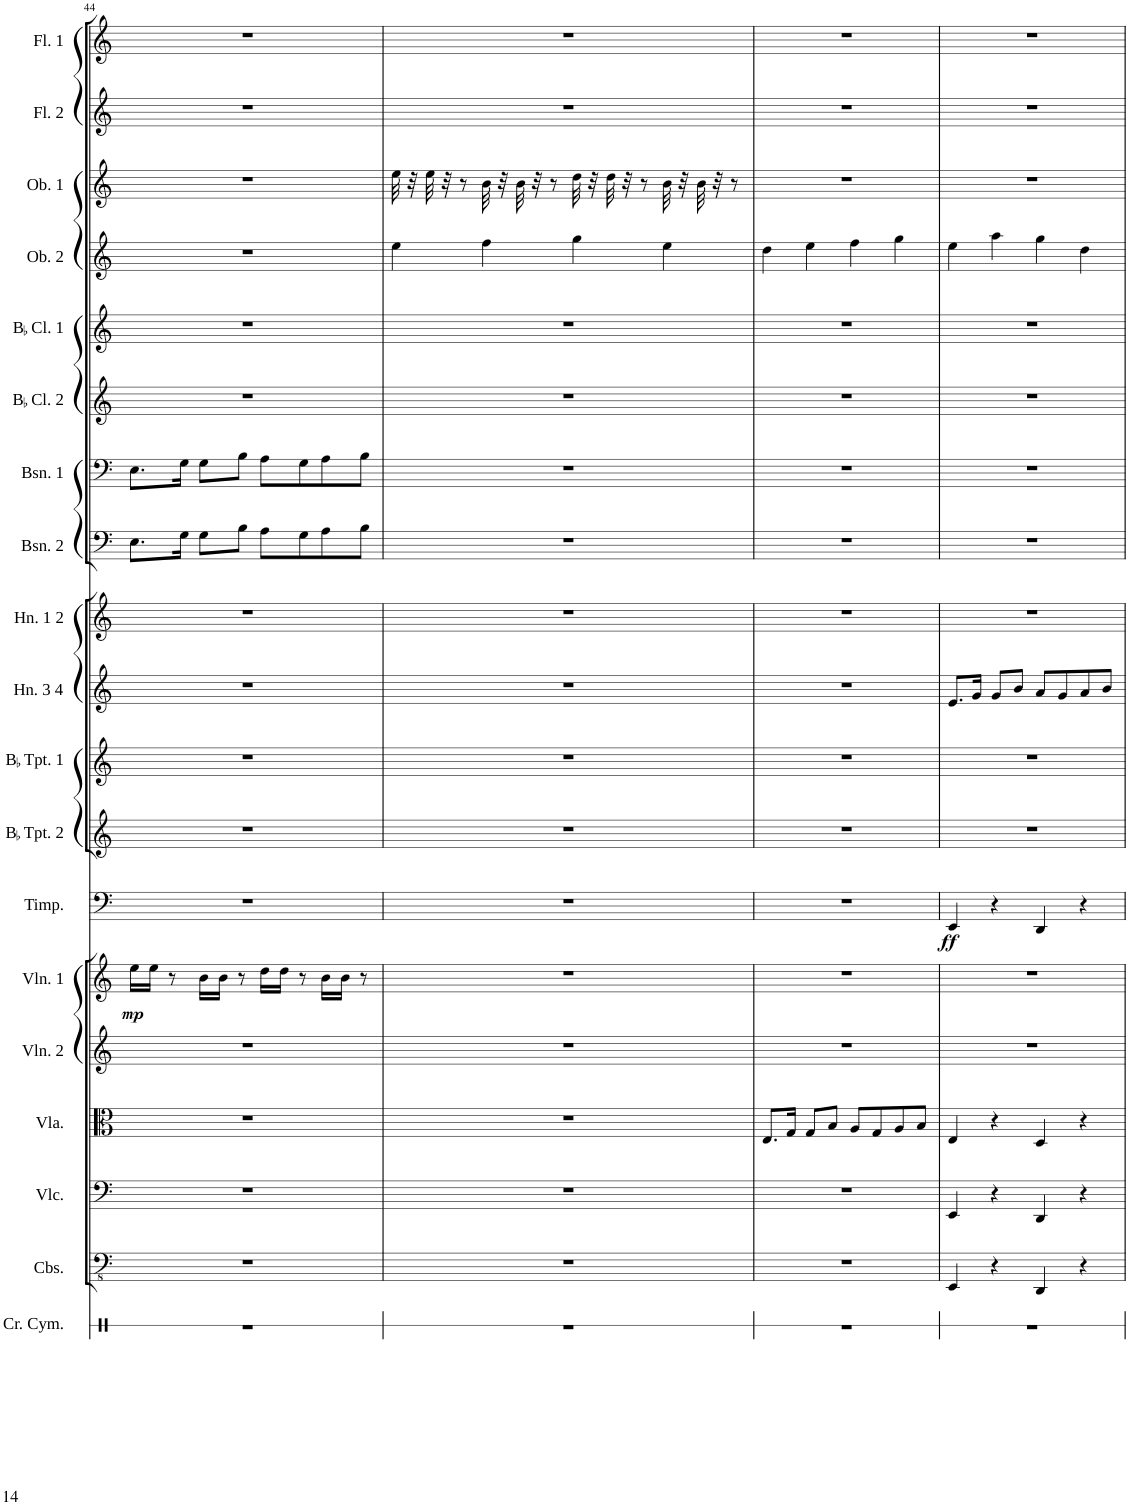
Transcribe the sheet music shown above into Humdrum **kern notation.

**kern	**kern	**kern	**kern	**kern	**kern	**dynam	**kern	**dynam	**kern	**kern	**kern	**kern	**kern	**kern	**kern	**kern	**kern	**kern	**kern	**kern
*part19	*part18	*part17	*part16	*part15	*part14	*part14	*part13	*part13	*part12	*part11	*part10	*part9	*part8	*part7	*part6	*part5	*part4	*part3	*part2	*part1
*staff19	*staff18	*staff17	*staff16	*staff15	*staff14	*staff14	*staff13	*staff13	*staff12	*staff11	*staff10	*staff9	*staff8	*staff7	*staff6	*staff5	*staff4	*staff3	*staff2	*staff1
*I"Crash Cymbal	*I"Contrabass	*I"Violoncello	*I"Viola	*I"Violin 2	*I"Violin 1	*	*I"Timpani	*	*I"BaccidentalFlat Trumpet 2	*I"BaccidentalFlat Trumpet 1	*I"Horn 3 4	*I"Horn 1 2	*I"Bassoon 2	*I"Bassoon 1	*I"BaccidentalFlat Clarinet 2	*I"BaccidentalFlat Clarinet 1	*I"Oboe 2	*I"Oboe 1	*I"Flute 2	*I"Flute 1
*I'Cr. Cym.	*I'Cbs.	*I'Vlc.	*I'Vla.	*I'Vln. 2	*I'Vln. 1	*	*I'Timp.	*	*I'BaccidentalFlat Tpt. 2	*I'BaccidentalFlat Tpt. 1	*I'Hn. 3 4	*I'Hn. 1 2	*I'Bsn. 2	*I'Bsn. 1	*I'BaccidentalFlat Cl. 2	*I'BaccidentalFlat Cl. 1	*I'Ob. 2	*I'Ob. 1	*I'Fl. 2	*I'Fl. 1
!!LO:PB:g=z
*clefX	*clefFv4	*clefF4	*clefC3	*clefG2	*clefG2	*	*clefF4	*	*clefG2	*clefG2	*clefG2	*clefG2	*clefF4	*clefF4	*clefG2	*clefG2	*clefG2	*clefG2	*clefG2	*clefG2
*	*	*	*	*	*	*	*	*	*ITrd1c2	*ITrd1c2	*ITrd4c7	*ITrd4c7	*	*	*ITrd1c2	*ITrd1c2	*	*	*	*
*k[]	*k[]	*k[]	*k[]	*k[]	*k[]	*	*k[]	*	*k[]	*k[]	*k[]	*k[]	*k[]	*k[]	*k[]	*k[]	*k[]	*k[]	*k[]	*k[]
*M4/4	*M4/4	*M4/4	*M4/4	*M4/4	*M4/4	*	*M4/4	*	*M4/4	*M4/4	*M4/4	*M4/4	*M4/4	*M4/4	*M4/4	*M4/4	*M4/4	*M4/4	*M4/4	*M4/4
=44	=44	=44	=44	=44	=44	=44	=44	=44	=44	=44	=44	=44	=44	=44	=44	=44	=44	=44	=44	=44
!	!	!	!	!	!	!LO:DY:b	!	!	!	!	!	!	!	!	!	!	!	!	!	!
1r	1r	1r	1r	1r	16ee\LL	mp	1r	.	1r	1r	1r	1r	8.E\L	8.E\L	1r	1r	1r	1r	1r	1r
.	.	.	.	.	16ee\JJ	.	.	.	.	.	.	.	.	.	.	.	.	.	.	.
.	.	.	.	.	8r	.	.	.	.	.	.	.	.	.	.	.	.	.	.	.
.	.	.	.	.	.	.	.	.	.	.	.	.	16G\Jk	16G\Jk	.	.	.	.	.	.
.	.	.	.	.	16b\LL	.	.	.	.	.	.	.	8G\L	8G\L	.	.	.	.	.	.
.	.	.	.	.	16b\JJ	.	.	.	.	.	.	.	.	.	.	.	.	.	.	.
.	.	.	.	.	8r	.	.	.	.	.	.	.	8B\J	8B\J	.	.	.	.	.	.
.	.	.	.	.	16dd\LL	.	.	.	.	.	.	.	8A\L	8A\L	.	.	.	.	.	.
.	.	.	.	.	16dd\JJ	.	.	.	.	.	.	.	.	.	.	.	.	.	.	.
.	.	.	.	.	8r	.	.	.	.	.	.	.	8G\	8G\	.	.	.	.	.	.
.	.	.	.	.	16b\LL	.	.	.	.	.	.	.	8A\	8A\	.	.	.	.	.	.
.	.	.	.	.	16b\JJ	.	.	.	.	.	.	.	.	.	.	.	.	.	.	.
.	.	.	.	.	8r	.	.	.	.	.	.	.	8B\J	8B\J	.	.	.	.	.	.
=45	=45	=45	=45	=45	=45	=45	=45	=45	=45	=45	=45	=45	=45	=45	=45	=45	=45	=45	=45	=45
1r	1r	1r	1r	1r	1r	.	1r	.	1r	1r	1r	1r	1r	1r	1r	1r	4ee\	32ee\	1r	1r
.	.	.	.	.	.	.	.	.	.	.	.	.	.	.	.	.	.	32r	.	.
.	.	.	.	.	.	.	.	.	.	.	.	.	.	.	.	.	.	32ee\	.	.
.	.	.	.	.	.	.	.	.	.	.	.	.	.	.	.	.	.	32r	.	.
.	.	.	.	.	.	.	.	.	.	.	.	.	.	.	.	.	.	8r	.	.
.	.	.	.	.	.	.	.	.	.	.	.	.	.	.	.	.	4ff\	32b\	.	.
.	.	.	.	.	.	.	.	.	.	.	.	.	.	.	.	.	.	32r	.	.
.	.	.	.	.	.	.	.	.	.	.	.	.	.	.	.	.	.	32b\	.	.
.	.	.	.	.	.	.	.	.	.	.	.	.	.	.	.	.	.	32r	.	.
.	.	.	.	.	.	.	.	.	.	.	.	.	.	.	.	.	.	8r	.	.
.	.	.	.	.	.	.	.	.	.	.	.	.	.	.	.	.	4gg\	32dd\	.	.
.	.	.	.	.	.	.	.	.	.	.	.	.	.	.	.	.	.	32r	.	.
.	.	.	.	.	.	.	.	.	.	.	.	.	.	.	.	.	.	32dd\	.	.
.	.	.	.	.	.	.	.	.	.	.	.	.	.	.	.	.	.	32r	.	.
.	.	.	.	.	.	.	.	.	.	.	.	.	.	.	.	.	.	8r	.	.
.	.	.	.	.	.	.	.	.	.	.	.	.	.	.	.	.	4ee\	32b\	.	.
.	.	.	.	.	.	.	.	.	.	.	.	.	.	.	.	.	.	32r	.	.
.	.	.	.	.	.	.	.	.	.	.	.	.	.	.	.	.	.	32b\	.	.
.	.	.	.	.	.	.	.	.	.	.	.	.	.	.	.	.	.	32r	.	.
.	.	.	.	.	.	.	.	.	.	.	.	.	.	.	.	.	.	8r	.	.
=46	=46	=46	=46	=46	=46	=46	=46	=46	=46	=46	=46	=46	=46	=46	=46	=46	=46	=46	=46	=46
1r	1r	1r	8.E/L	1r	1r	.	1r	.	1r	1r	1r	1r	1r	1r	1r	1r	4dd\	1r	1r	1r
.	.	.	16G/Jk	.	.	.	.	.	.	.	.	.	.	.	.	.	.	.	.	.
.	.	.	8G/L	.	.	.	.	.	.	.	.	.	.	.	.	.	4ee\	.	.	.
.	.	.	8B/J	.	.	.	.	.	.	.	.	.	.	.	.	.	.	.	.	.
.	.	.	8A/L	.	.	.	.	.	.	.	.	.	.	.	.	.	4ff\	.	.	.
.	.	.	8G/	.	.	.	.	.	.	.	.	.	.	.	.	.	.	.	.	.
.	.	.	8A/	.	.	.	.	.	.	.	.	.	.	.	.	.	4gg\	.	.	.
.	.	.	8B/J	.	.	.	.	.	.	.	.	.	.	.	.	.	.	.	.	.
=47	=47	=47	=47	=47	=47	=47	=47	=47	=47	=47	=47	=47	=47	=47	=47	=47	=47	=47	=47	=47
!	!	!	!	!	!	!	!	!LO:DY:b	!	!	!	!	!	!	!	!	!	!	!	!
1r	4EEE/	4EE/	4E/	1r	1r	.	4EE/	ff	1r	1r	8.e/L	1r	1r	1r	1r	1r	4ee\	1r	1r	1r
.	.	.	.	.	.	.	.	.	.	.	16g/Jk	.	.	.	.	.	.	.	.	.
.	4r	4r	4r	.	.	.	4r	.	.	.	8g/L	.	.	.	.	.	4aa\	.	.	.
.	.	.	.	.	.	.	.	.	.	.	8b/J	.	.	.	.	.	.	.	.	.
.	4DDD/	4DD/	4D/	.	.	.	4DD/	.	.	.	8a/L	.	.	.	.	.	4gg\	.	.	.
.	.	.	.	.	.	.	.	.	.	.	8g/	.	.	.	.	.	.	.	.	.
.	4r	4r	4r	.	.	.	4r	.	.	.	8a/	.	.	.	.	.	4dd\	.	.	.
.	.	.	.	.	.	.	.	.	.	.	8b/J	.	.	.	.	.	.	.	.	.
=	=	=	=	=	=	=	=	=	=	=	=	=	=	=	=	=	=	=	=	=
*-	*-	*-	*-	*-	*-	*-	*-	*-	*-	*-	*-	*-	*-	*-	*-	*-	*-	*-	*-	*-
